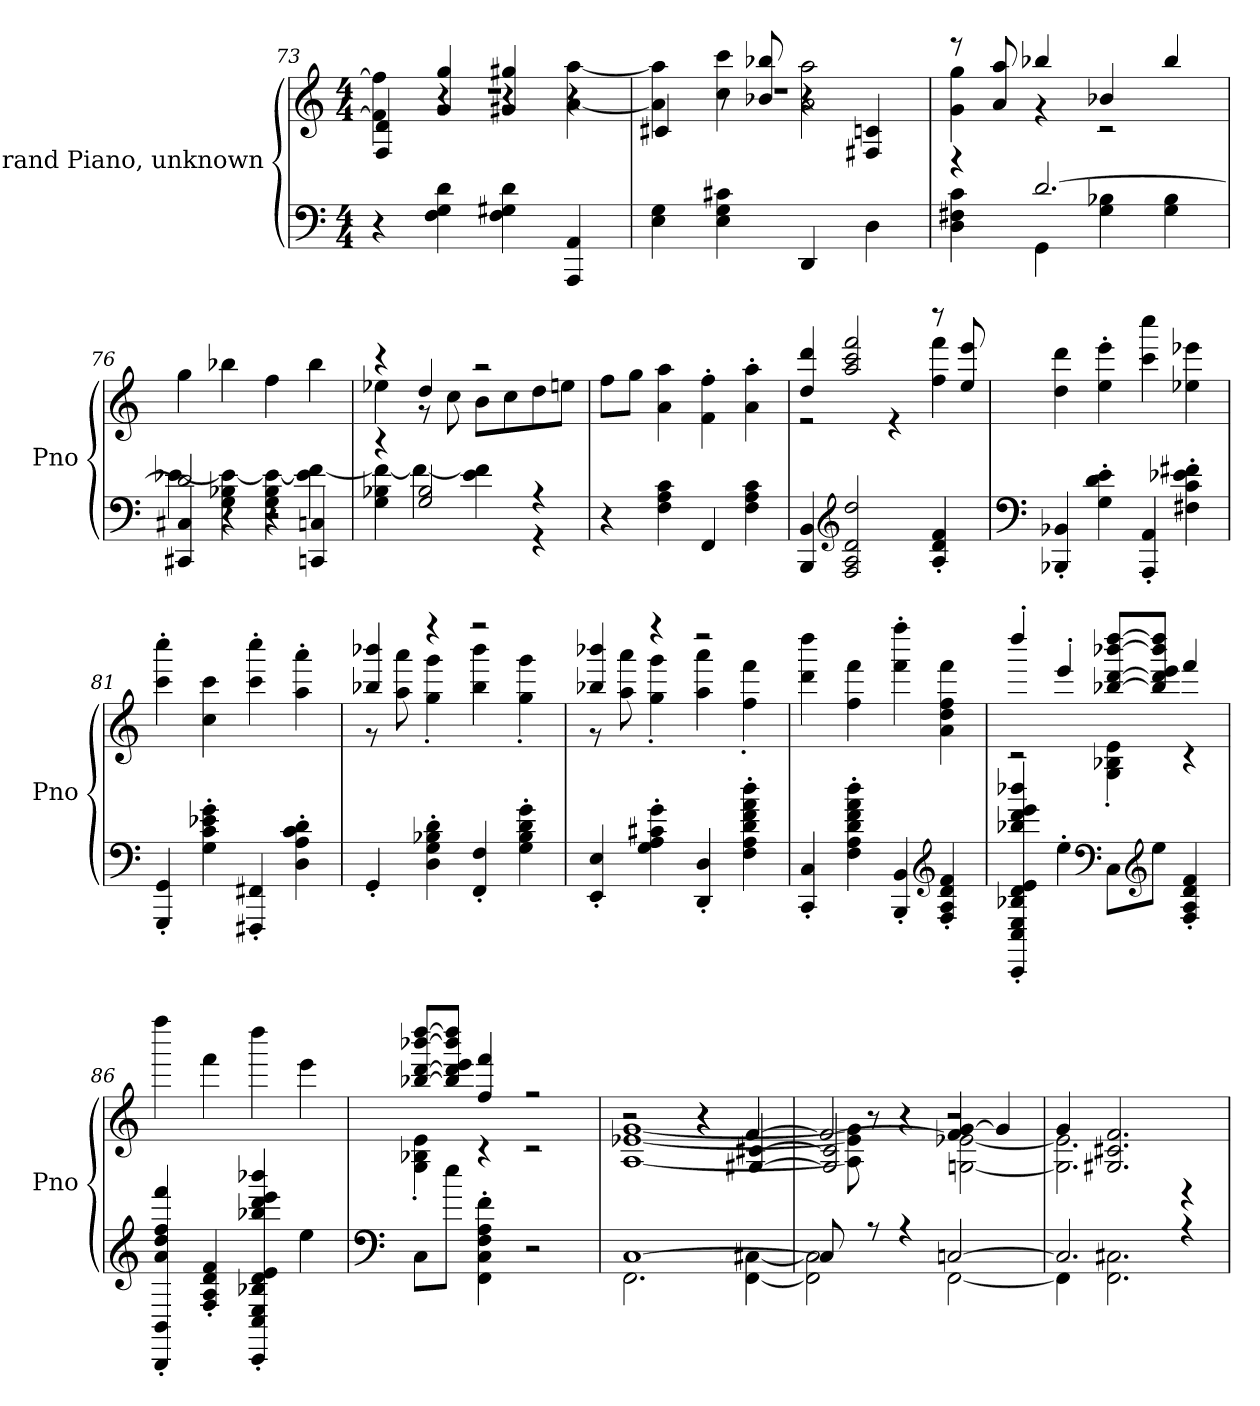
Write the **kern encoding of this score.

**kern	**kern
*part1	*part1
*staff2	*staff1
*I"Grand Piano, unknown	*
*I'Pno	*
*clefF4	*clefG2
*k[]	*k[]
*M4/4	*M4/4
=73	=73
*	*^
*	*	*^
4r	1r	4f\] 4ff\]	4F/ 4d/
4F\ 4G\ 4d\	.	4r	4g/ 4gg/
4F\ 4G#X\ 4d\	.	4r	4g#X/ 4gg#X/
4AAA/ 4AA/	.	[4a\ [4aa\	4r
=74	=74	=74	=74
4E\ 4G\	1r	4a\] 4aa\]	4c#X/
4E\ 4G\ 4c#X\	.	4cc\ 4ccc\	8r
.	.	.	8b-X/ 8bb-X/
4DD/	.	2a\ 2aa\	4r
4D\	.	.	4F#X/ 4cn/
*	*	*v	*v
=75	=75	=75
*^	*	*
4r	4D\ 4F#X\ 4c\	8r	4g\ 4gg\
.	.	8a/ 8aa/	.
[2.d/	4GG\	4bb-X/	4r
.	4G\ 4B-X\	4b-X/	2r
.	4G\ 4B-\	4bb-/	.
*	*	*v	*v
!!LO:LB:g=z
=76	=76	=76
*	*^	*
2d/]	[4e-X\	4CC#X/ 4C#X/	4gg\
.	4G\ 4B-X\ 4e-\_	4r	4bb-X\
2r	4G\ 4B-\ 4e-\_	4r	4ff\
.	4e-\] [4f\	4CCn/ 4Cn/	4bb-\
*	*v	*v	*
=77	=77	=77
*	*	*^
4r	4G\ 4B-X\ 4f\_	4r	4ee-X\
2G/ 2B-/	4f\_	4dd/	8r
.	.	.	8cc\
.	4e\ 4f\]	2r	8b\L
.	.	.	8cc\
4r	4r	.	8dd\
.	.	.	8een\J
*v	*v	*	*
*	*v	*v
=78	=78
4r	8ff\L
.	8gg\J
4F\ 4A\ 4c\	4a\ 4aa\
4FF/	4f\' 4ff\'
4F\ 4A\ 4c\	4a\' 4aa\'
=79	=79
*	*^
4BBB/ 4BB/	4dd/ 4ddd/	2r
*clefG2	*	*
2F/ 2A/ 2d/ 2dd/	2aa/ 2ccc/ 2fff/	.
.	.	4r
4A/' 4d/' 4f/'	8r	4ff\ 4fff\
.	8ee/ 8eee/	.
*	*v	*v
=80	=80
*clefF4	*
4BBB-X/' 4BB-X/'	4dd\ 4ddd\
4G\' 4d\' 4e\'	4ee\' 4eee\'
4AAA/' 4AA/'	4ccc\ 4cccc\
4F#X\' 4c\' 4e-X\' 4f#X\'	4ee-X\ 4eee-X\
!!LO:LB:g=z
=81	=81
4GGG/' 4GG/'	4ccc\' 4cccc\'
4G\' 4c\' 4e-X\' 4g\'	4cc\ 4ccc\
4FFF#X/' 4FF#X/'	4ccc\' 4cccc\'
4D\' 4A\' 4c\' 4d\'	4aa\' 4aaa\'
=82	=82
*	*^
4GG'/	4bb-X/ 4bbb-X/	8r
.	.	8aa\ 8aaa\
4D\' 4G\' 4B-X\' 4d\'	4r	4gg\' 4ggg\'
4FF/' 4F/'	2r	4bb-\ 4bbb-\
4G\' 4B-\' 4d\' 4g\'	.	4gg\' 4ggg\'
=83	=83	=83
4EE/' 4E/'	4bb-X/ 4bbb-X/	8r
.	.	8aa\ 8aaa\
4G\' 4A\' 4c#X\' 4g\'	4r	4gg\' 4ggg\'
4DD/' 4D/'	2r	4aa\ 4aaa\
4F\' 4A\' 4d\' 4f\' 4a\' 4dd\'	.	4ff\' 4fff\'
*	*v	*v
=84	=84
4CC/' 4C/'	4ddd\ 4dddd\
4F\' 4A\' 4d\' 4f\' 4a\' 4dd\'	4ff\ 4fff\
4BBB/' 4BB/'	4fff\' 4ffff\'
*clefG2	*
4F/' 4A/' 4d/' 4f/'	4a\ 4dd\ 4ff\ 4fff\
=85	=85
*	*^
4CC/' 4C/' 4E/' 4B-X/' 4d/' 4e/' 4bb-X/' 4ddd/' 4eee/' 4bbb-X/'	4dddd'/	2r
4ee'\	4eee'/	.
*clefF4	*	*
8C\L	[8bb-X/ [8ddd/ [8bbb-X/ [8dddd/L	4G\' 4B-X\' 4e\'
*clefG2	*	*
8ee\J	8bb-/] 8ddd/] 8eee/ 8bbb-/] 8dddd/]J	.
4F/' 4A/' 4d/' 4f/'	4fff/	4r
*	*v	*v
!!LO:LB:g=z
=86	=86
4BBB/' 4BB/' 4a/' 4dd/' 4ff/' 4fff/'	4ffff\
4F/' 4A/' 4d/' 4f/'	4fff\
4CC/' 4C/' 4E/' 4B-X/' 4d/' 4e/' 4bb-X/' 4ddd/' 4eee/' 4bbb-X/'	4dddd\
4ee\	4eee\
=87	=87
*clefF4	*
*	*^
8C\L	[8bb-X/ [8ddd/ [8bbb-X/ [8dddd/L	4G\' 4B-X\' 4e\'
8ee\J	8bb-/] 8ddd/] 8eee/ 8bbb-/] 8dddd/]J	.
4FF\' 4C\' 4F\' 4A\' 4f\'	4ff/ 4fff/	4r
2r	2r	2r
=88	=88	=88
*^	*	*^
[1C	2.FF\	2r	[1A [1e-X [1g	2r
.	.	4r	.	4r
.	[4FF\ [4C#X\	[4f/	.	[4G#X/ [4c#X/
=89	=89	=89	=89	=89
8C/]	2FF\] 2C#\]	2f/_	8A\] 8e-\] 8g\]	2G#/] 2c#/]
8r	.	.	8r	.
4r	.	.	4r	.
[2Cn/	[2FF\	4f/] [4g/	[2Gn\ [2e-X\	2r
.	.	4g/]	.	.
*	*	*	*v	*v
=90	=90	=90	=90
2.C/]	4FF\]	4g/	2.G\] 2.e-\]
.	2.FF\ 2.C#X\	2.G#X/ 2.c#X/ 2.f/	.
4r	.	.	4r
*v	*v	*	*
*	*v	*v
=	=
*-	*-
